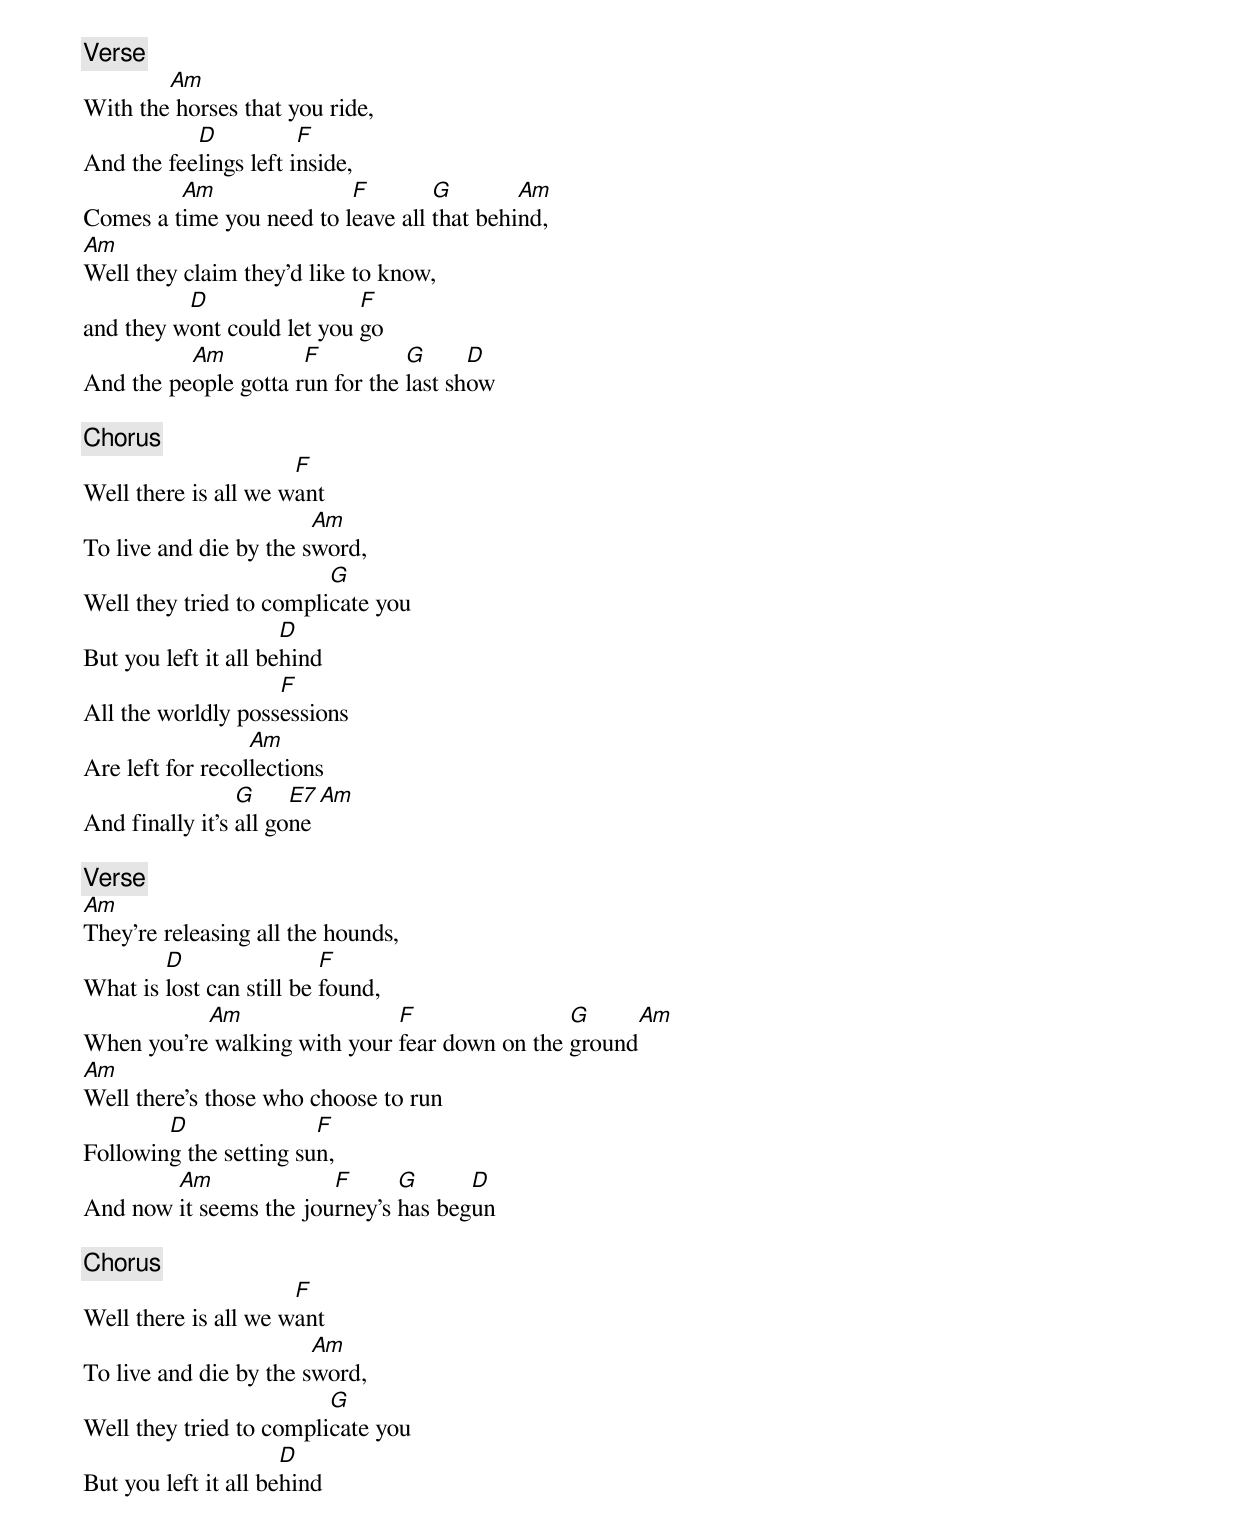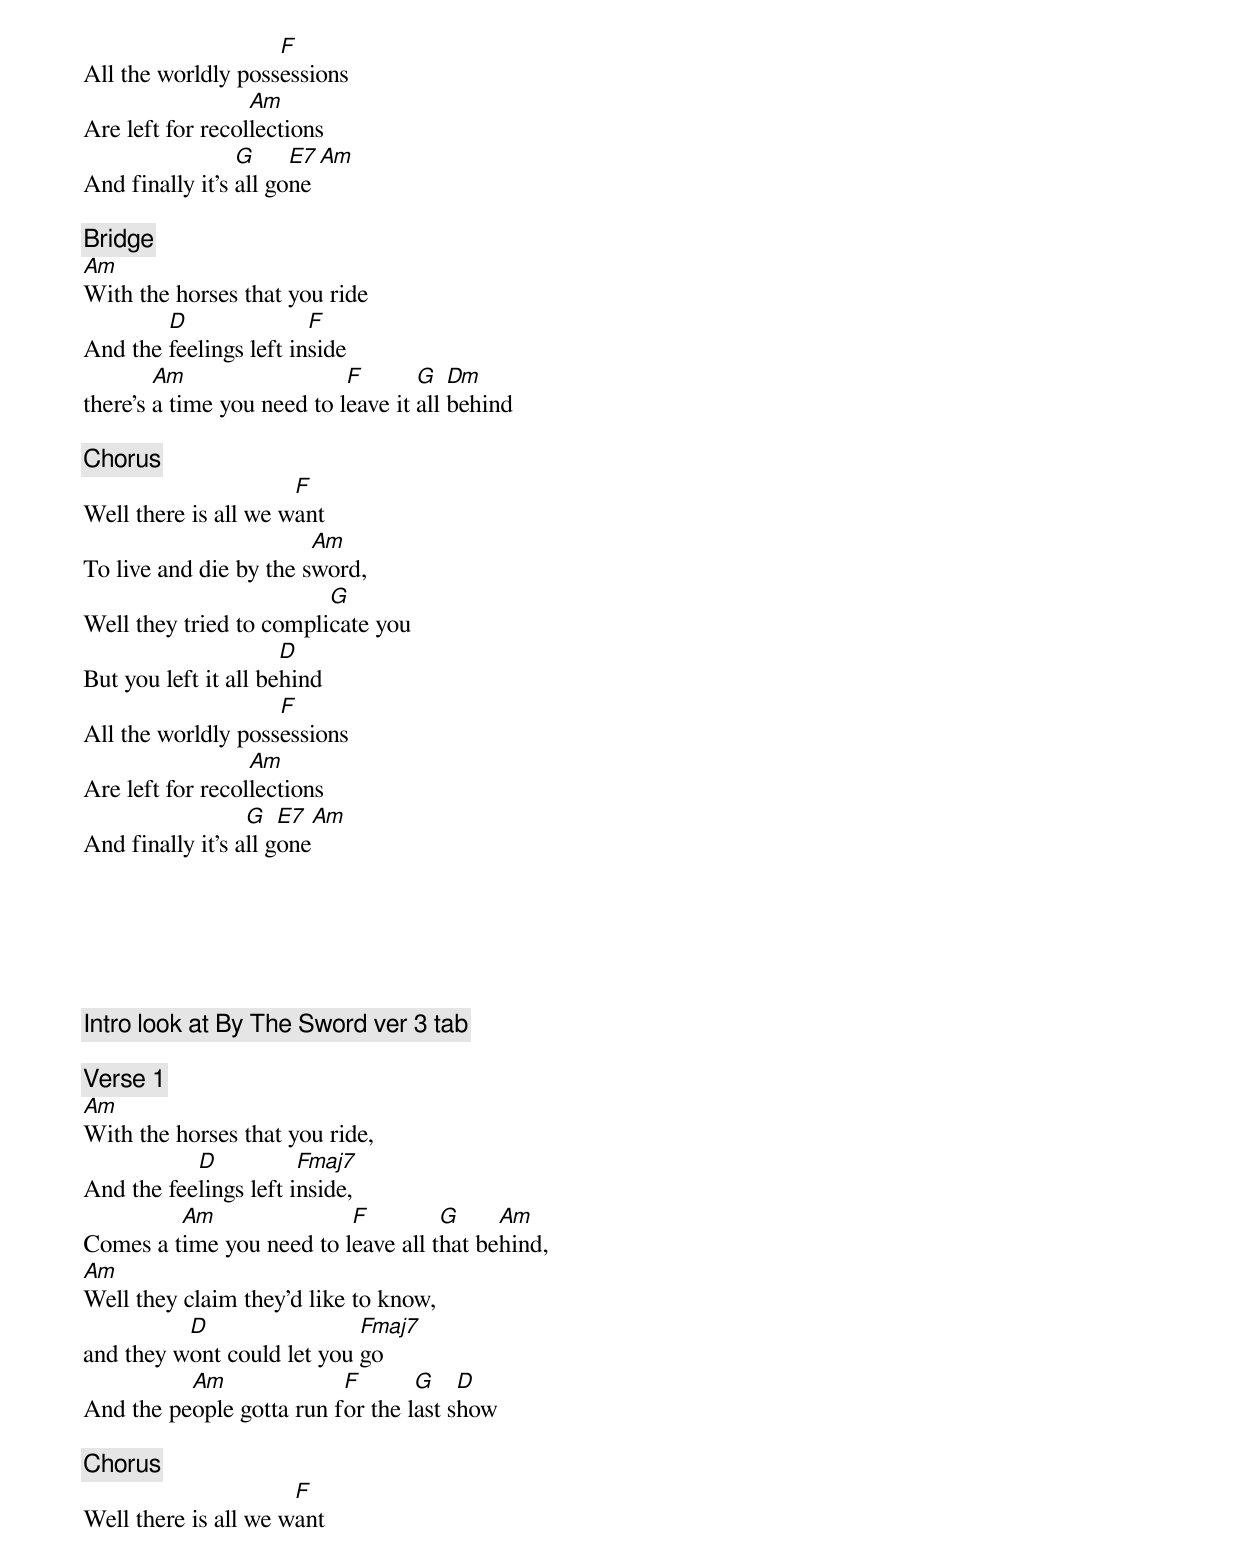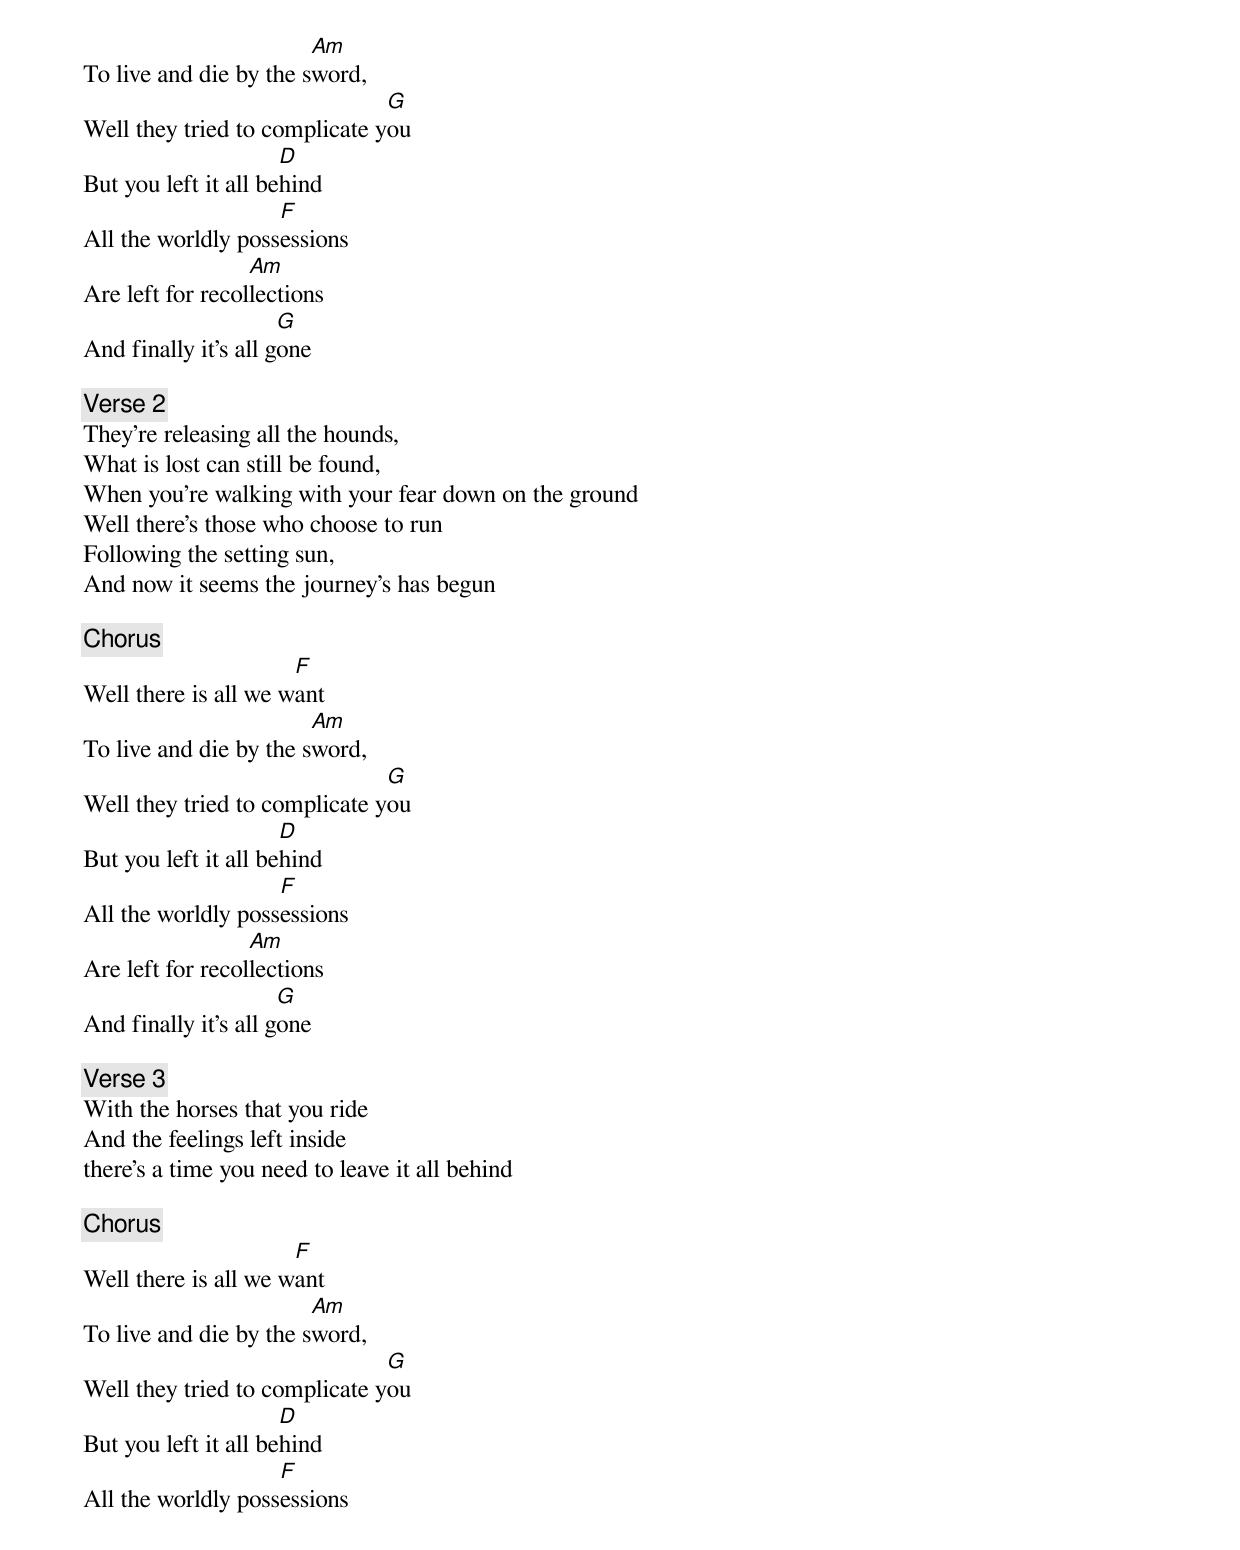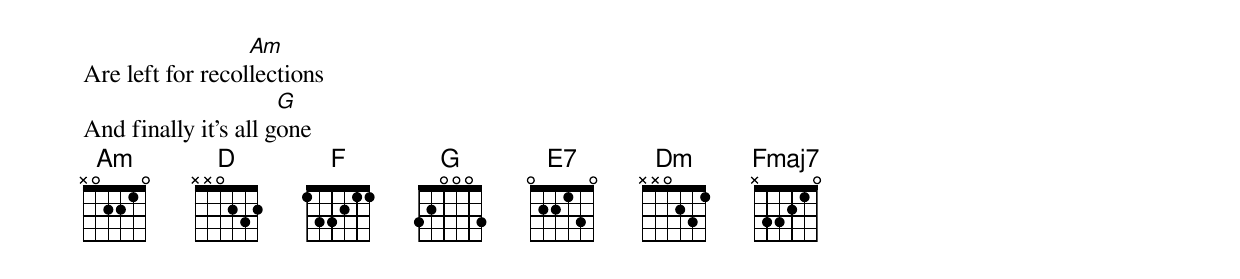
[Verse]
        Am
With the horses that you ride,
           D           F
And the feelings left inside,
         Am               F        G        Am
Comes a time you need to leave all that behind,
Am
Well they claim they'd like to know,
          D                 F
and they wont could let you go
          Am          F          G      D
And the people gotta run for the last show

[Chorus]
                      F
Well there is all we want
                        Am
To live and die by the sword,
                         G
Well they tried to complicate you
                      D
But you left it all behind
                    F
All the worldly possessions
                  Am
Are left for recollections
                 G     E7   Am
And finally it's all gone

[Verse]
Am
They're releasing all the hounds,
        D                 F
What is lost can still be found,
           Am                 F                G      Am
When you're walking with your fear down on the ground
Am
Well there's those who choose to run
        D               F
Following the setting sun,
        Am              F      G      D
And now it seems the journey's has begun

[Chorus]
                      F
Well there is all we want
                        Am
To live and die by the sword,
                         G
Well they tried to complicate you
                      D
But you left it all behind
                    F
All the worldly possessions
                  Am
Are left for recollections
                 G     E7  Am
And finally it's all gone

[Bridge]
Am
With the horses that you ride
        D               F
And the feelings left inside
        Am                  F       G   Dm
there's a time you need to leave it all behind

[Chorus]
                      F
Well there is all we want
                        Am
To live and die by the sword,
                         G
Well they tried to complicate you
                      D
But you left it all behind
                    F
All the worldly possessions
                  Am
Are left for recollections
                  G   E7  Am
And finally it's all gone






[Intro] look at By The Sword ver 3 tab

[Verse 1]
Am
With the horses that you ride,
           D           Fmaj7
And the feelings left inside,
         Am               F         G     Am
Comes a time you need to leave all that behind,
Am
Well they claim they'd like to know,
          D                 Fmaj7
and they wont could let you go
          Am              F       G    D
And the people gotta run for the last show

[Chorus]
                      F
Well there is all we want
                        Am
To live and die by the sword,
                               G
Well they tried to complicate you
                      D
But you left it all behind
                    F
All the worldly possessions
                  Am
Are left for recollections
                      G
And finally it's all gone

[Verse 2]
They're releasing all the hounds,
What is lost can still be found,
When you're walking with your fear down on the ground
Well there's those who choose to run
Following the setting sun,
And now it seems the journey's has begun

[Chorus]
                      F
Well there is all we want
                        Am
To live and die by the sword,
                               G
Well they tried to complicate you
                      D
But you left it all behind
                    F
All the worldly possessions
                  Am
Are left for recollections
                      G
And finally it's all gone

[Verse 3]
With the horses that you ride
And the feelings left inside
there's a time you need to leave it all behind

[Chorus]
                      F
Well there is all we want
                        Am
To live and die by the sword,
                               G
Well they tried to complicate you
                      D
But you left it all behind
                    F
All the worldly possessions
                  Am
Are left for recollections
                      G
And finally it's all gone
